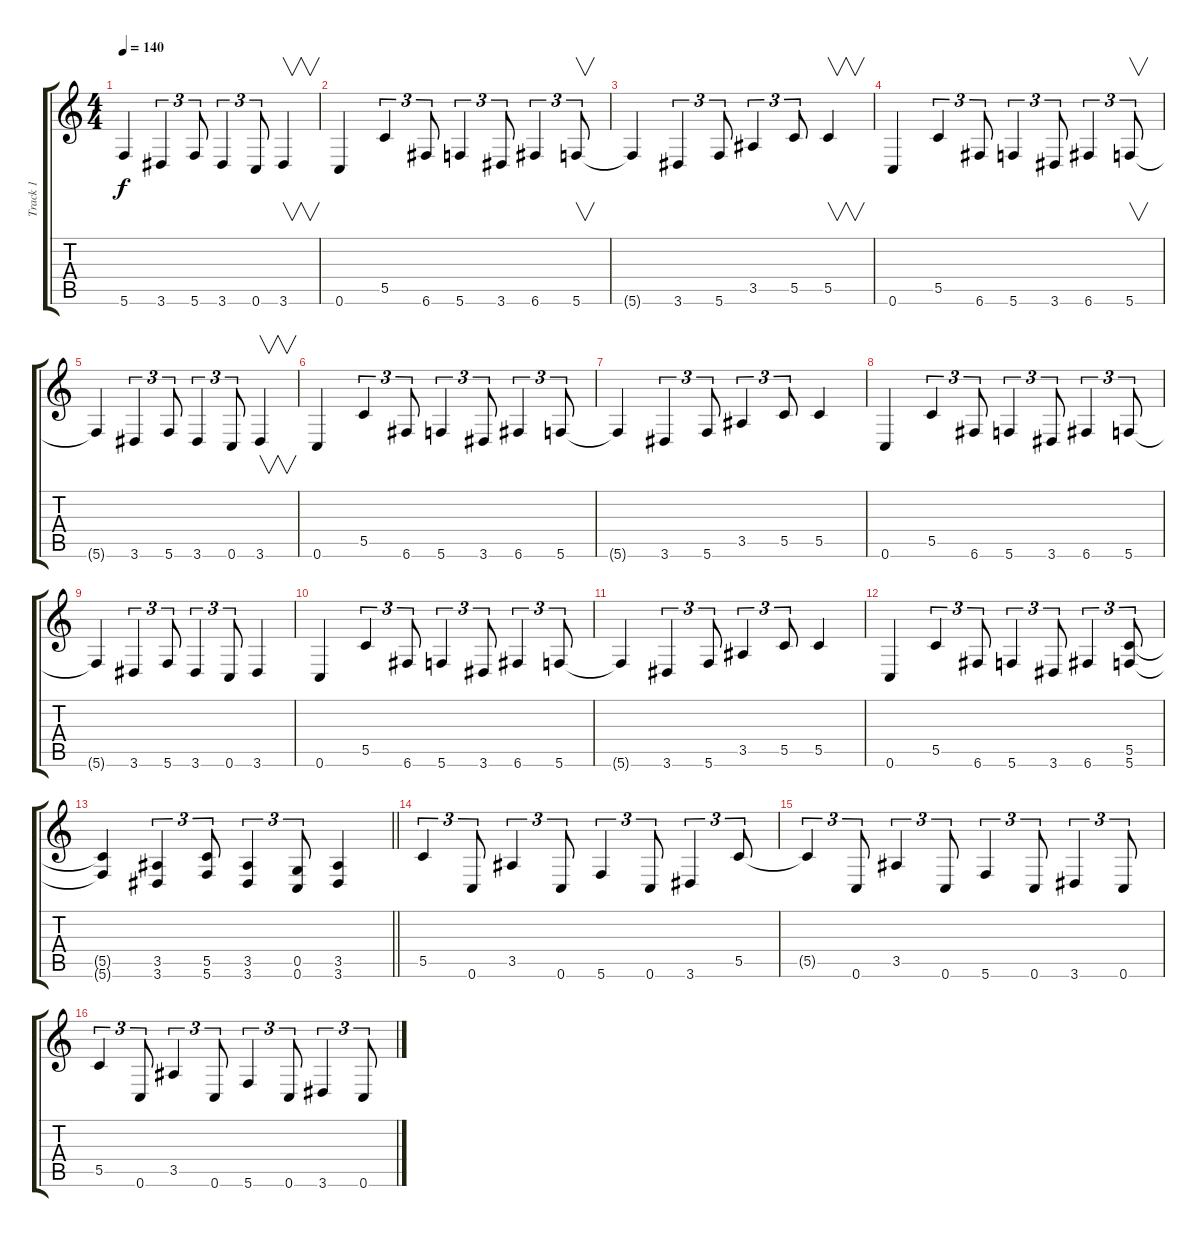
\track ("Track 1" "Track 1") {instrument distortionguitar}
\staff {score tabs}
\tuning (D4 A3 F3 C3 G2 C2) {hide}
\ts (4 4)
\tempo 140
\clef g2
\ks c
5.6{t}.4{dy f} 3.6.4{tu (3 2) instrument distortionguitar} 5.6.8{tu (3 2)} 3.6.4{tu (3 2)} 0.6.8{tu (3 2)} 3.6.4{v instrument guitarharmonics} |
0.6.4{instrument distortionguitar} 5.5.4{tu (3 2)} 6.6.8{tu (3 2)} 5.6.4{tu (3 2)} 3.6.8{tu (3 2)} 6.6.4{tu (3 2)} 5.6.8{v tu (3 2) instrument guitarharmonics} |
5.6{t}.4 3.6.4{tu (3 2) instrument distortionguitar} 5.6.8{tu (3 2)} 3.5.4{tu (3 2)} 5.5.8{tu (3 2)} 5.5.4{v instrument guitarharmonics} |
0.6.4{instrument distortionguitar} 5.5.4{tu (3 2)} 6.6.8{tu (3 2)} 5.6.4{tu (3 2)} 3.6.8{tu (3 2)} 6.6.4{tu (3 2)} 5.6.8{v tu (3 2) instrument guitarharmonics} |
5.6{t}.4 3.6.4{tu (3 2) instrument distortionguitar} 5.6.8{tu (3 2)} 3.6.4{tu (3 2)} 0.6.8{tu (3 2)} 3.6.4{v instrument guitarharmonics} |
0.6.4{instrument distortionguitar} 5.5.4{tu (3 2)} 6.6.8{tu (3 2)} 5.6.4{tu (3 2)} 3.6.8{tu (3 2)} 6.6.4{tu (3 2)} 5.6.8{tu (3 2)} |
5.6{t}.4 3.6.4{tu (3 2)} 5.6.8{tu (3 2)} 3.5.4{tu (3 2)} 5.5.8{tu (3 2)} 5.5.4 |
0.6.4{instrument distortionguitar} 5.5.4{tu (3 2)} 6.6.8{tu (3 2)} 5.6.4{tu (3 2)} 3.6.8{tu (3 2)} 6.6.4{tu (3 2)} 5.6.8{tu (3 2)} |
5.6{t}.4 3.6.4{tu (3 2)} 5.6.8{tu (3 2)} 3.6.4{tu (3 2)} 0.6.8{tu (3 2)} 3.6.4 |
0.6.4{instrument distortionguitar} 5.5.4{tu (3 2)} 6.6.8{tu (3 2)} 5.6.4{tu (3 2)} 3.6.8{tu (3 2)} 6.6.4{tu (3 2)} 5.6.8{tu (3 2)} |
5.6{t}.4 3.6.4{tu (3 2)} 5.6.8{tu (3 2)} 3.5.4{tu (3 2)} 5.5.8{tu (3 2)} 5.5.4 |
0.6.4{instrument distortionguitar} 5.5.4{tu (3 2)} 6.6.8{tu (3 2)} 5.6.4{tu (3 2)} 3.6.8{tu (3 2)} 6.6.4{tu (3 2)} (5.5 5.6).8{tu (3 2)} |
\barLineRight lightlight
(5.5{t} 5.6{t}).4 (3.5 3.6).4{tu (3 2)} (5.5 5.6).8{tu (3 2)} (3.5 3.6).4{tu (3 2)} (0.5 0.6).8{tu (3 2)} (3.5 3.6).4 |
\section ("" "")
5.5.4{tu (3 2)} 0.6.8{tu (3 2)} 3.5.4{tu (3 2)} 0.6.8{tu (3 2)} 5.6.4{tu (3 2)} 0.6.8{tu (3 2)} 3.6.4{tu (3 2)} 5.5.8{tu (3 2)} |
5.5{t}.4{tu (3 2)} 0.6.8{tu (3 2)} 3.5.4{tu (3 2)} 0.6.8{tu (3 2)} 5.6.4{tu (3 2)} 0.6.8{tu (3 2)} 3.6.4{tu (3 2)} 0.6.8{tu (3 2)} |
5.5.4{tu (3 2)} 0.6.8{tu (3 2)} 3.5.4{tu (3 2)} 0.6.8{tu (3 2)} 5.6.4{tu (3 2)} 0.6.8{tu (3 2)} 3.6.4{tu (3 2)} 0.6.8{tu (3 2)}
